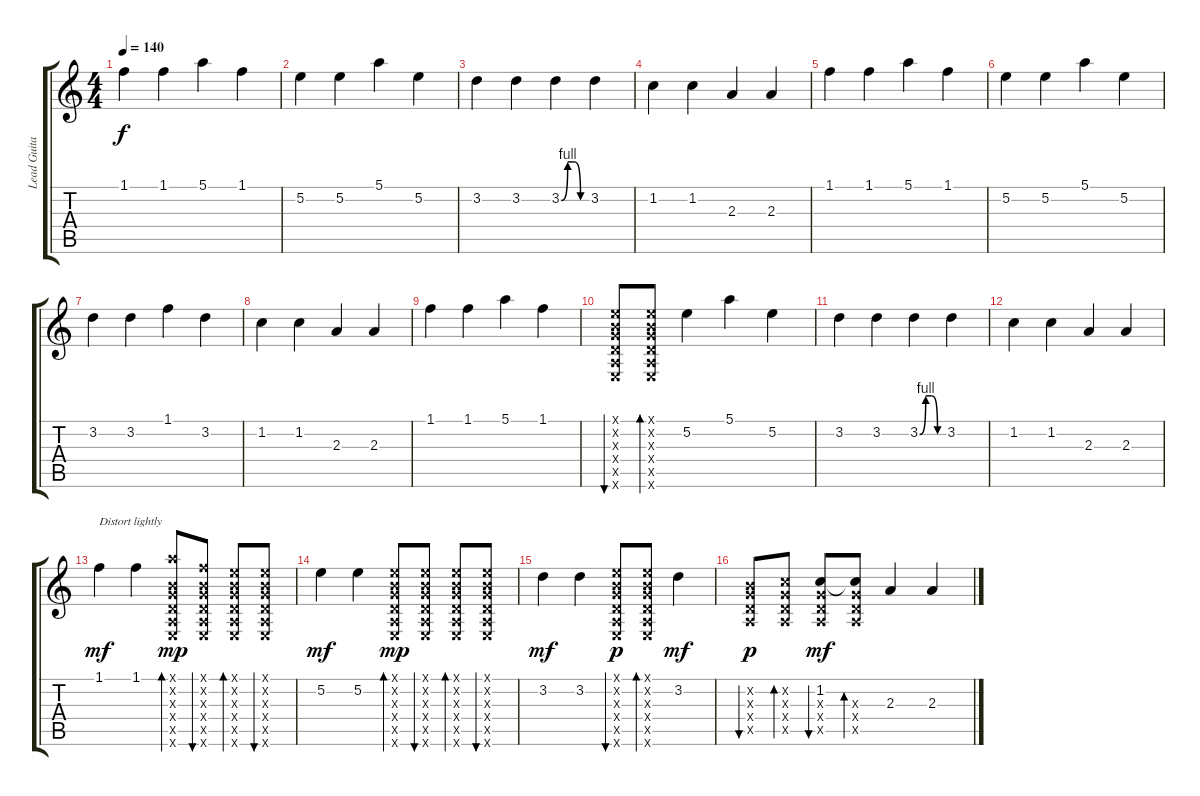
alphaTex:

\track ("Lead Guitar (non acoustic)" "Lead Guita") {instrument acousticguitarnylon}
\staff {score tabs}
\tuning (E4 B3 G3 D3 A2 E2) {hide}
\ts (4 4)
\tempo 140
\clef g2
\ks c
1.1.4{dy f} 1.1.4 5.1.4 1.1.4 |
5.2.4 5.2.4 5.1.4 5.2.4 |
3.2.4 3.2.4 3.2{be (custom 0 0 15 4 30 4 45 0 60 0)}.4 3.2.4 |
1.2.4 1.2.4 2.3.4 2.3.4 |
1.1.4 1.1.4 5.1.4 1.1.4 |
5.2.4 5.2.4 5.1.4 5.2.4 |
3.2.4 3.2.4 1.1.4 3.2.4 |
1.2.4 1.2.4 2.3.4 2.3.4 |
1.1.4 1.1.4 5.1.4 1.1.4 |
(0.1{x} 0.2{x} 0.3{x} 0.4{x} 0.5{x} 0.6{x}).8{bu 30 balance 5} (0.1{x} 0.2{x} 0.3{x} 0.4{x} 0.5{x} 0.6{x}).8{bd 60 balance 11} 5.2.4{balance 8} 5.1.4 5.2.4 |
3.2.4 3.2.4 3.2{be (custom 0 0 15 4 30 4 45 0 60 0)}.4 3.2.4 |
1.2.4 1.2.4 2.3.4 2.3.4 |
1.1.4{txt "Distort lightly" dy mf instrument distortionguitar} 1.1.4 (5.1{x} 0.2{x} 0.3{x} 0.4{x} 0.5{x} 0.6{x}).8{bd 30 dy mp} (1.1{x} 0.2{x} 0.3{x} 0.4{x} 0.5{x} 0.6{x}).8{bu 30} (0.1{x} 0.2{x} 0.3{x} 0.4{x} 0.5{x} 0.6{x}).8{bd 30} (0.1{x} 0.2{x} 0.3{x} 0.4{x} 0.5{x} 0.6{x}).8{bu 30} |
5.2.4{dy mf} 5.2.4 (0.1{x} 0.2{x} 0.3{x} 0.4{x} 0.5{x} 0.6{x}).8{bd 30 dy mp} (0.1{x} 0.2{x} 0.3{x} 0.4{x} 0.5{x} 0.6{x}).8{bu 30} (0.1{x} 0.2{x} 0.3{x} 0.4{x} 0.5{x} 0.6{x}).8{bd 30} (0.1{x} 0.2{x} 0.3{x} 0.4{x} 0.5{x} 0.6{x}).8{bu 30} |
3.2.4{dy mf} 3.2.4 (0.1{x} 0.2{x} 0.3{x} 0.4{x} 0.5{x} 0.6{x}).8{bu 60 dy p} (0.1{x} 0.2{x} 0.3{x} 0.4{x} 0.5{x} 0.6{x}).8{bd 30} 3.2.4{dy mf} |
(0.2{x} 0.3{x} 0.4{x} 0.5{x}).8{bu 60 dy p} (1.2{x} 0.3{x} 0.4{x} 0.5{x}).8{bd 30} (1.2 0.3{x} 0.4{x} 0.5{x}).8{bu 30 dy mf} (1.2{t} 0.3{x} 0.4{x} 0.5{x}).8{bd 60} 2.3.4 2.3.4
